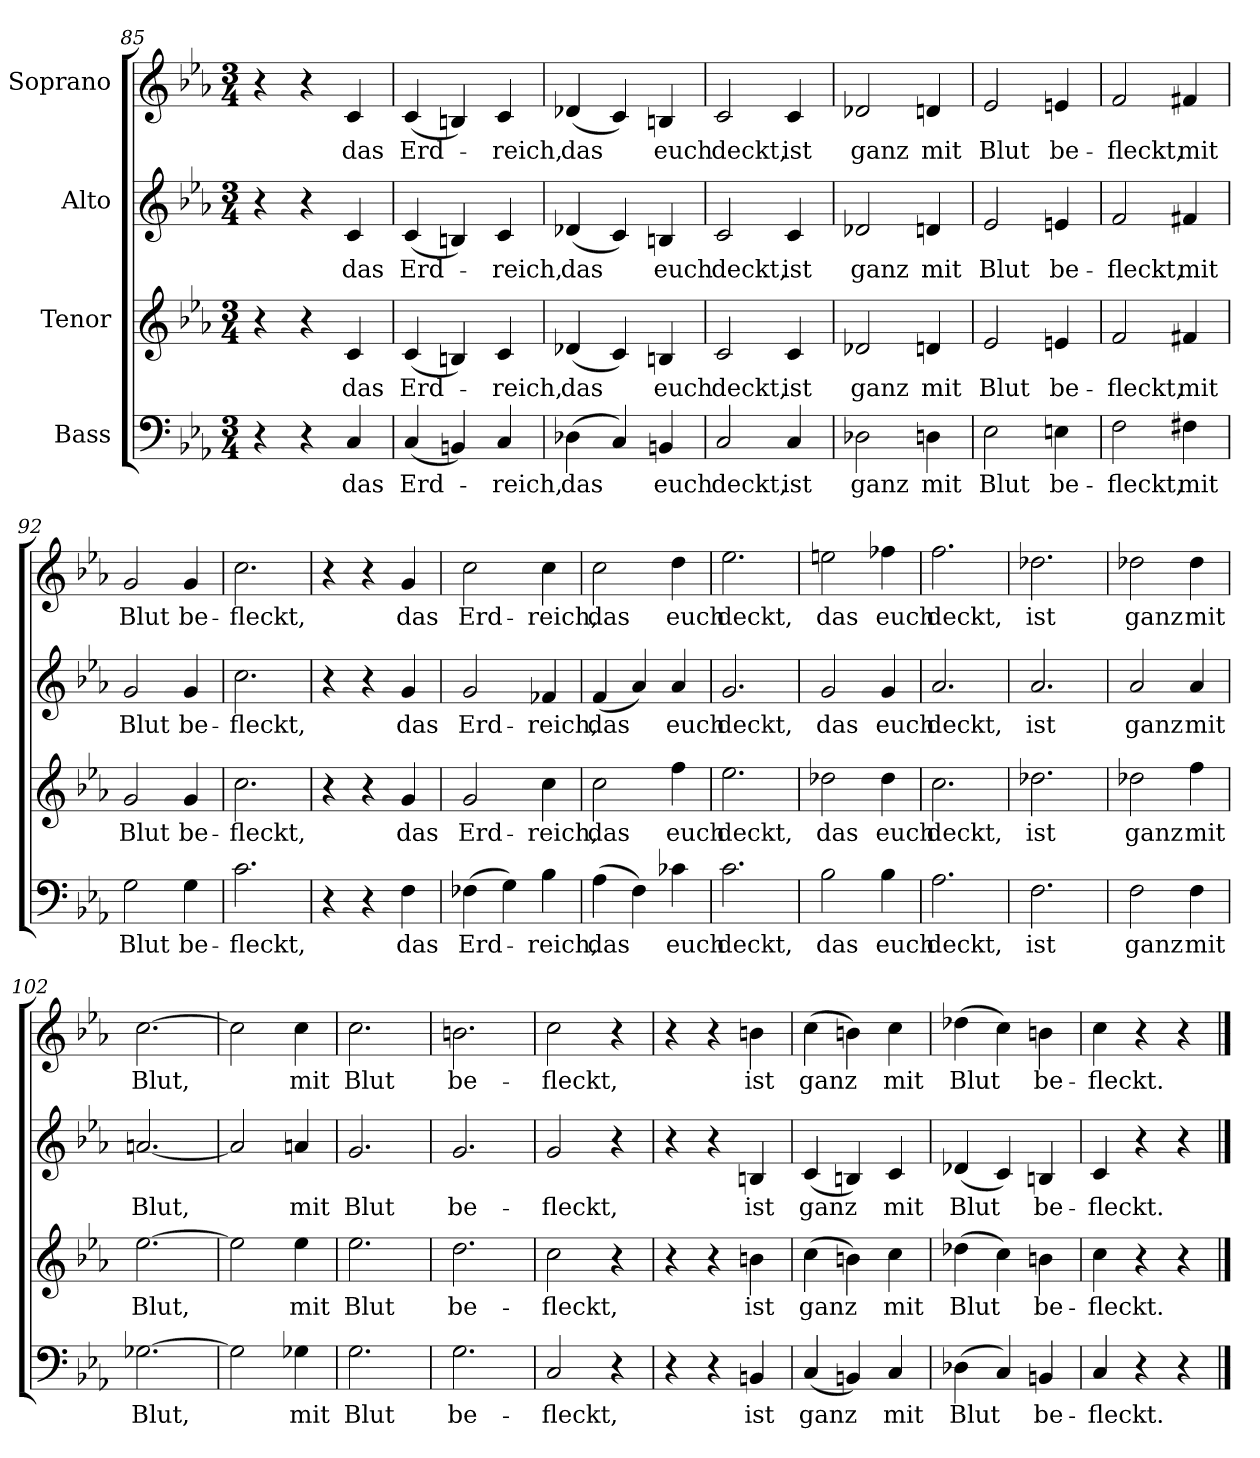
**kern	**text	**kern	**text	**kern	**text	**kern	**text
*part4	*part4	*part3	*part3	*part2	*part2	*part1	*part1
*staff4	*staff4	*staff3	*staff3	*staff2	*staff2	*staff1	*staff1
*I"Bass	*	*I"Tenor	*	*I"Alto	*	*I"Soprano	*
!!LO:LB:g=z
*clefF4	*	*clefG2	*	*clefG2	*	*clefG2	*
*k[b-e-a-]	*	*k[b-e-a-]	*	*k[b-e-a-]	*	*k[b-e-a-]	*
*E-:	*	*E-:	*	*E-:	*	*E-:	*
*M3/4	*	*M3/4	*	*M3/4	*	*M3/4	*
=85	=85	=85	=85	=85	=85	=85	=85
4r	.	4r	.	4r	.	4r	.
4r	.	4r	.	4r	.	4r	.
!	!LO:LY:b	!	!LO:LY:b	!	!LO:LY:b	!	!LO:LY:b
4C/	das	4c/	das	4c/	das	4c/	das
=86	=86	=86	=86	=86	=86	=86	=86
!	!LO:LY:b	!	!LO:LY:b	!	!LO:LY:b	!	!LO:LY:b
(<4C/	Erd-	(<4c/	Erd-	(<4c/	Erd-	(<4c/	Erd-
4BBn/)	.	4Bn/)	.	4Bn/)	.	4Bn/)	.
!	!LO:LY:b	!	!LO:LY:b	!	!LO:LY:b	!	!LO:LY:b
4C/	-reich,	4c/	-reich,	4c/	-reich,	4c/	-reich,
=87	=87	=87	=87	=87	=87	=87	=87
!	!LO:LY:b	!	!LO:LY:b	!	!LO:LY:b	!	!LO:LY:b
(>4D-X\	das	(<4d-X/	das	(<4d-X/	das	(<4d-X/	das
4C/)	.	4c/)	.	4c/)	.	4c/)	.
!	!LO:LY:b	!	!LO:LY:b	!	!LO:LY:b	!	!LO:LY:b
4BBn/	euch	4Bn/	euch	4Bn/	euch	4Bn/	euch
=88	=88	=88	=88	=88	=88	=88	=88
!	!LO:LY:b	!	!LO:LY:b	!	!LO:LY:b	!	!LO:LY:b
2C/	deckt,	2c/	deckt,	2c/	deckt,	2c/	deckt,
!	!LO:LY:b	!	!LO:LY:b	!	!LO:LY:b	!	!LO:LY:b
4C/	ist	4c/	ist	4c/	ist	4c/	ist
!!LO:PB:g=z
=89	=89	=89	=89	=89	=89	=89	=89
!	!LO:LY:b	!	!LO:LY:b	!	!LO:LY:b	!	!LO:LY:b
2D-X\	ganz	2d-X/	ganz	2d-X/	ganz	2d-X/	ganz
!	!LO:LY:b	!	!LO:LY:b	!	!LO:LY:b	!	!LO:LY:b
4Dn\	mit	4dn/	mit	4dn/	mit	4dn/	mit
=90	=90	=90	=90	=90	=90	=90	=90
!	!LO:LY:b	!	!LO:LY:b	!	!LO:LY:b	!	!LO:LY:b
2E-\	Blut	2e-/	Blut	2e-/	Blut	2e-/	Blut
!	!LO:LY:b	!	!LO:LY:b	!	!LO:LY:b	!	!LO:LY:b
4En\	be-	4en/	be-	4en/	be-	4en/	be-
=91	=91	=91	=91	=91	=91	=91	=91
!	!LO:LY:b	!	!LO:LY:b	!	!LO:LY:b	!	!LO:LY:b
2F\	-fleckt,	2f/	-fleckt,	2f/	-fleckt,	2f/	-fleckt,
!	!LO:LY:b	!	!LO:LY:b	!	!LO:LY:b	!	!LO:LY:b
4F#X\	mit	4f#X/	mit	4f#X/	mit	4f#X/	mit
=92	=92	=92	=92	=92	=92	=92	=92
!	!LO:LY:b	!	!LO:LY:b	!	!LO:LY:b	!	!LO:LY:b
2G\	Blut	2g/	Blut	2g/	Blut	2g/	Blut
!	!LO:LY:b	!	!LO:LY:b	!	!LO:LY:b	!	!LO:LY:b
4G\	be-	4g/	be-	4g/	be-	4g/	be-
!!LO:LB:g=z
=93	=93	=93	=93	=93	=93	=93	=93
!	!LO:LY:b	!	!LO:LY:b	!	!LO:LY:b	!	!LO:LY:b
2.c\	-fleckt,	2.cc\	-fleckt,	2.cc\	-fleckt,	2.cc\	-fleckt,
=94	=94	=94	=94	=94	=94	=94	=94
4r	.	4r	.	4r	.	4r	.
4r	.	4r	.	4r	.	4r	.
!	!LO:LY:b	!	!LO:LY:b	!	!LO:LY:b	!	!LO:LY:b
4F\	das	4g/	das	4g/	das	4g/	das
=95	=95	=95	=95	=95	=95	=95	=95
!	!LO:LY:b	!	!LO:LY:b	!	!LO:LY:b	!	!LO:LY:b
(>4F-X\	Erd-	2g/	Erd-	2g/	Erd-	2cc\	Erd-
4G\)	.	.	.	.	.	.	.
!	!LO:LY:b	!	!LO:LY:b	!	!LO:LY:b	!	!LO:LY:b
4B-\	-reich,	4cc\	-reich,	4f-X/	-reich,	4cc\	-reich,
=96	=96	=96	=96	=96	=96	=96	=96
!	!LO:LY:b	!	!LO:LY:b	!	!LO:LY:b	!	!LO:LY:b
(>4A-\	das	2cc\	das	(<4f/	das	2cc\	das
4F\)	.	.	.	4a-/)	.	.	.
!	!LO:LY:b	!	!LO:LY:b	!	!LO:LY:b	!	!LO:LY:b
4c-X\	euch	4ff\	euch	4a-/	euch	4dd\	euch
!!LO:PB:g=z
=97	=97	=97	=97	=97	=97	=97	=97
!	!LO:LY:b	!	!LO:LY:b	!	!LO:LY:b	!	!LO:LY:b
2.c\	deckt,	2.ee-\	deckt,	2.g/	deckt,	2.ee-\	deckt,
=98	=98	=98	=98	=98	=98	=98	=98
!	!LO:LY:b	!	!LO:LY:b	!	!LO:LY:b	!	!LO:LY:b
2B-\	das	2dd-X\	das	2g/	das	2een\	das
!	!LO:LY:b	!	!LO:LY:b	!	!LO:LY:b	!	!LO:LY:b
4B-\	euch	4dd-\	euch	4g/	euch	4ff-X\	euch
=99	=99	=99	=99	=99	=99	=99	=99
!	!LO:LY:b	!	!LO:LY:b	!	!LO:LY:b	!	!LO:LY:b
2.A-\	deckt,	2.cc\	deckt,	2.a-/	deckt,	2.ff\	deckt,
=100	=100	=100	=100	=100	=100	=100	=100
!	!LO:LY:b	!	!LO:LY:b	!	!LO:LY:b	!	!LO:LY:b
2.F\	ist	2.dd-X\	ist	2.a-/	ist	2.dd-X\	ist
!!LO:LB:g=z
=101	=101	=101	=101	=101	=101	=101	=101
!	!LO:LY:b	!	!LO:LY:b	!	!LO:LY:b	!	!LO:LY:b
2F\	ganz	2dd-X\	ganz	2a-/	ganz	2dd-X\	ganz
!	!LO:LY:b	!	!LO:LY:b	!	!LO:LY:b	!	!LO:LY:b
4F\	mit	4ff\	mit	4a-/	mit	4dd-\	mit
=102	=102	=102	=102	=102	=102	=102	=102
!	!LO:LY:b	!	!LO:LY:b	!	!LO:LY:b	!	!LO:LY:b
[2.G-X\	Blut,	[2.ee-\	Blut,	[2.an/	Blut,	[2.cc\	Blut,
=103	=103	=103	=103	=103	=103	=103	=103
2G-\]	.	2ee-\]	.	2a/]	.	2cc\]	.
!	!LO:LY:b	!	!LO:LY:b	!	!LO:LY:b	!	!LO:LY:b
4G-X\	mit	4ee-\	mit	4an/	mit	4cc\	mit
=104	=104	=104	=104	=104	=104	=104	=104
!	!LO:LY:b	!	!LO:LY:b	!	!LO:LY:b	!	!LO:LY:b
2.G\	Blut	2.ee-\	Blut	2.g/	Blut	2.cc\	Blut
=105	=105	=105	=105	=105	=105	=105	=105
!	!LO:LY:b	!	!LO:LY:b	!	!LO:LY:b	!	!LO:LY:b
2.G\	be-	2.dd\	be-	2.g/	be-	2.bn\	be-
!!LO:PB:g=z
=106	=106	=106	=106	=106	=106	=106	=106
!	!LO:LY:b	!	!LO:LY:b	!	!LO:LY:b	!	!LO:LY:b
2C/	-fleckt,	2cc\	-fleckt,	2g/	-fleckt,	2cc\	-fleckt,
4r	.	4r	.	4r	.	4r	.
=107	=107	=107	=107	=107	=107	=107	=107
4r	.	4r	.	4r	.	4r	.
4r	.	4r	.	4r	.	4r	.
!	!LO:LY:b	!	!LO:LY:b	!	!LO:LY:b	!	!LO:LY:b
4BBn/	ist	4bn\	ist	4Bn/	ist	4bn\	ist
=108	=108	=108	=108	=108	=108	=108	=108
!	!LO:LY:b	!	!LO:LY:b	!	!LO:LY:b	!	!LO:LY:b
(<4C/	ganz	(>4cc\	ganz	(<4c/	ganz	(>4cc\	ganz
4BBn/)	.	4bn\)	.	4Bn/)	.	4bn\)	.
!	!LO:LY:b	!	!LO:LY:b	!	!LO:LY:b	!	!LO:LY:b
4C/	mit	4cc\	mit	4c/	mit	4cc\	mit
=109	=109	=109	=109	=109	=109	=109	=109
!	!LO:LY:b	!	!LO:LY:b	!	!LO:LY:b	!	!LO:LY:b
(>4D-X\	Blut	(>4dd-X\	Blut	(<4d-X/	Blut	(>4dd-X\	Blut
4C/)	.	4cc\)	.	4c/)	.	4cc\)	.
!	!LO:LY:b	!	!LO:LY:b	!	!LO:LY:b	!	!LO:LY:b
4BBn/	be-	4bn\	be-	4Bn/	be-	4bn\	be-
=110	=110	=110	=110	=110	=110	=110	=110
!	!LO:LY:b	!	!LO:LY:b	!	!LO:LY:b	!	!LO:LY:b
4C/	-fleckt.	4cc\	-fleckt.	4c/	-fleckt.	4cc\	-fleckt.
4r	.	4r	.	4r	.	4r	.
4r	.	4r	.	4r	.	4r	.
==	==	==	==	==	==	==	==
*-	*-	*-	*-	*-	*-	*-	*-
